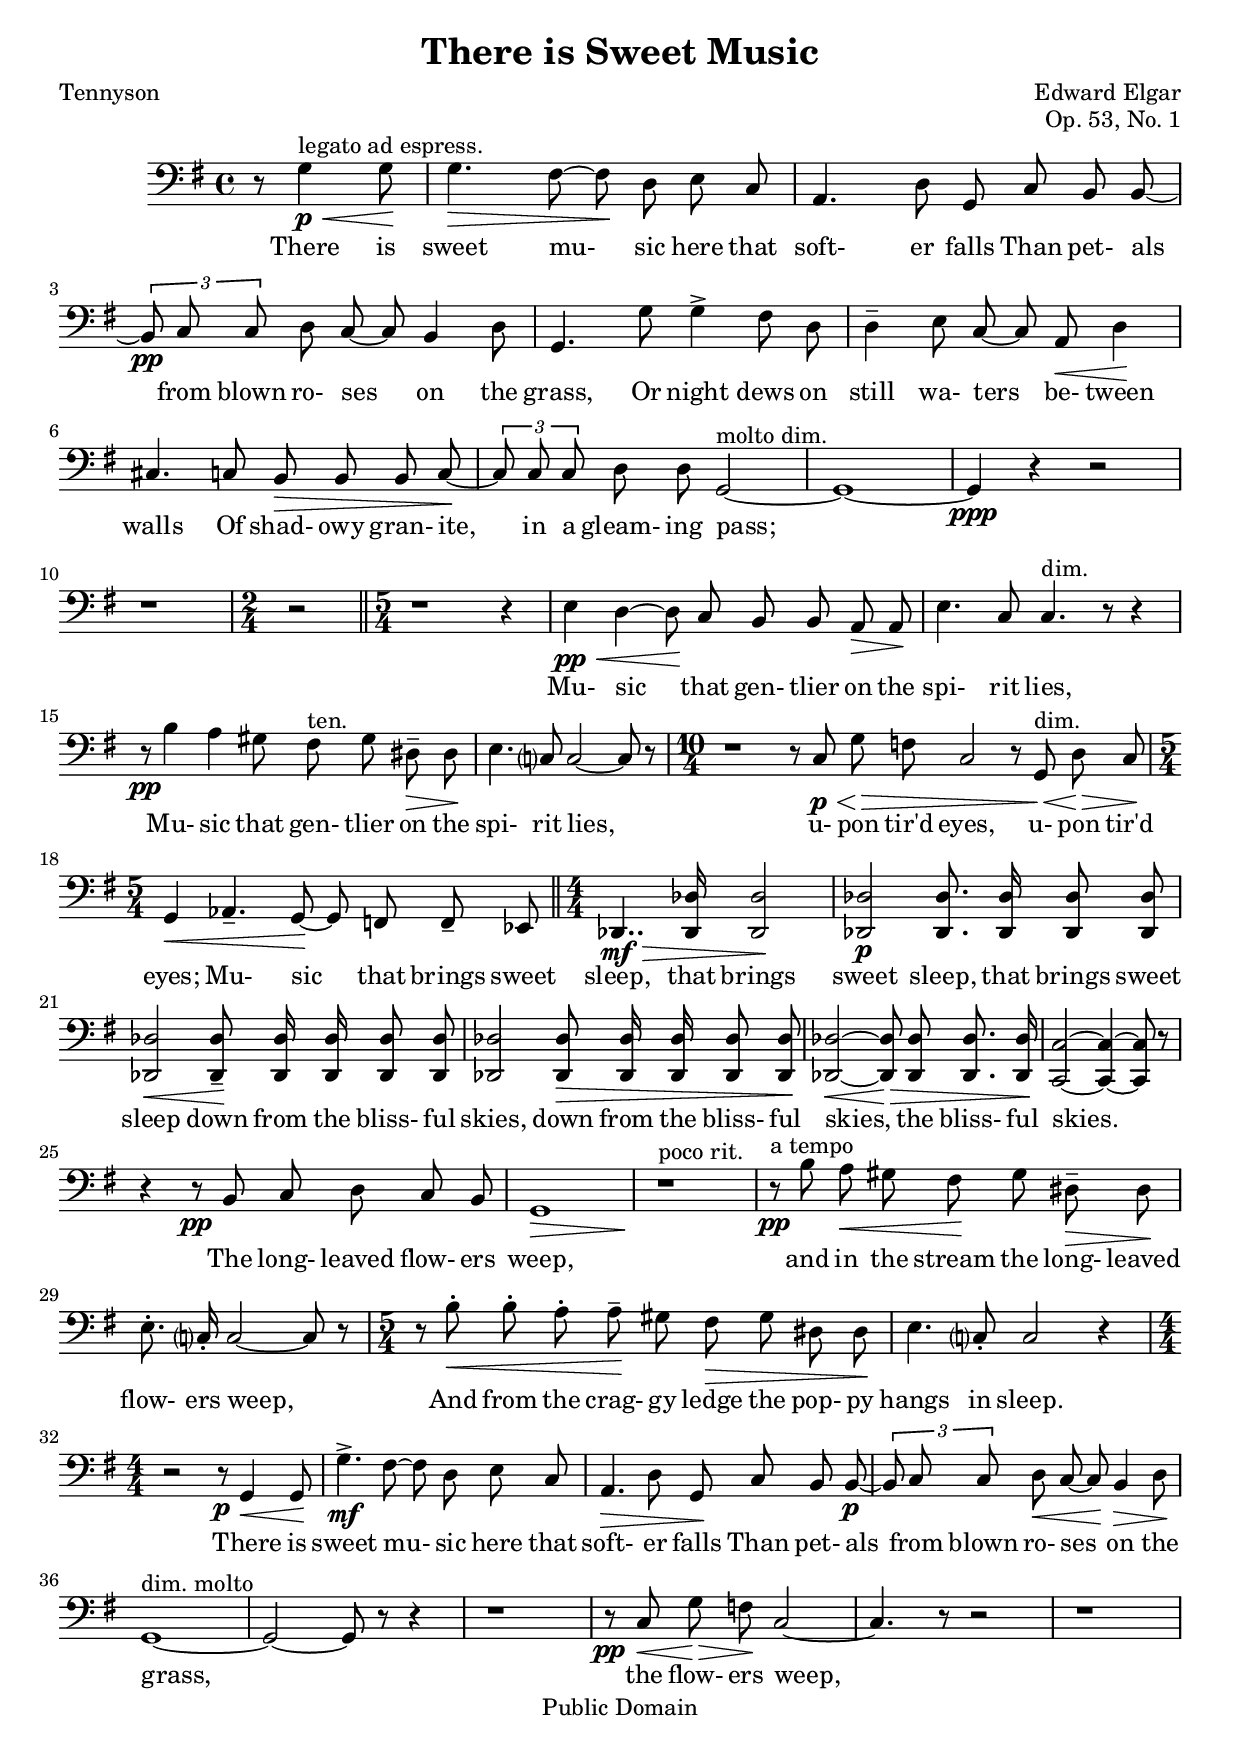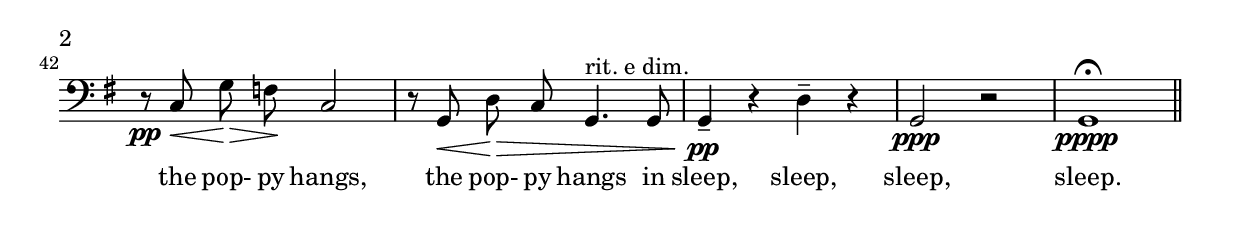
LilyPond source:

\version "2.16.0"
\include "mutopia-header.ly"

     melody = \relative c' {
        \clef "F"
        \key g \major
        \time 4/4

        \partial 2 r8 g4\p\<^"legato ad espress." g8\!
        g4.\> fis8 ~ fis\! d e c a4. d8 g, c b b ~
        \times 2/3 {b\pp c c} d c ~ c b4 d8
        g,4. g'8 g4-> fis8 d d4-- e8 c ~ c a\< d4\!
        cis4. c8 b\> b b c\! ~ \times 2/3 {c c c} d d g,2^"molto dim." ~
        g1 ~ g4\ppp r4 r2
        r1
        \time 2/4
        r2
        \bar "||"
        \time 5/4
        r1 r4
        e'4\pp\< d4 ~ d8\! c b b a\> a\!
        e'4. c8 c4.^"dim."r8 r4
        r8\pp b'4 a gis8 fis^"ten." gis dis--\> dis\!
        e4. c?8 c2 ~ c8 r8
        \time 10/4
        r1 r8 c8\p\< g'\!\> f! c2 r8 g\<^"dim." d'\!\> c\!
        \time 5/4
        g4\< as4.-- g8\! ~ g f f-- es
        \bar "||"
        \override Staff.TimeSignature #'style = #'()
        \time 4/4
        des4..\mf\> <<des16 des'16>> <<des,2 des'2\!>> <<des,2 des'2\p>> <<des,8. des'8.>> <<des,16 des'16>> <<des,8 des'8>> <<des,8 des'8>>
        << { des,2 des8 des16 des16 des8 des8 } {des'2\< des8--\! des16 des16 des8 des8 } >>
        << { des,2 des8 des16 des16 des8 des8 } {des'2 des8\> des16 des16 des8 des8\! } >>
        << { des,2 ~ des8 des8 des8. des16 } {  des'2\< ~ des8\!\> des8 des8. des16\! } >>
        << { c,2 ~ c4 ~ c8 } { c'2 ~ c4 ~ c8 } >> r8
        r4 r8\pp b c d c b g1\> r1\!^"poco rit."
        r8\pp^"a tempo" b'8 a\< gis fis\! gis dis--\> dis\!
        e8.-. c?16-. c2 ~ c8 r8
        \time 5/4
        r8 b'8-.\< b-. a-. a--\! gis fis\> gis dis dis\!
        e4. c?8-. c2 r4
        \time 4/4
        r2 r8\p g4\< g8\!
        g'4.->\mf fis8 ~ fis d e c
        a4.\> d8 g,\! c b b\p ~
        \times 2/3 {b c c} d\< c ~ c\! b4\> d8\!
        g,1^"dim. molto" ~ g2 ~ g8 r8 r4
        r1
        r8\pp c8\< g'\!\> f\! c2 ~
        c4. r8 r2
        r1
        r8\pp c8\< g'\!\> f\! c2
        r8 g8\< d'\!\> c g4.^"rit. e dim." g8
        g4--\pp r4 d'-- r
        g,2\ppp r2
        g1\pppp\fermata
       \bar "||"
     }

     text = \lyricmode {
        There is sweet mu- sic here that soft- er falls Than pet- als from blown ro- ses on the grass, Or night dews on still wa- ters be- tween walls Of shad- owy gran- ite, in a gleam- ing pass; Mu- sic that gen- tlier on the spi- rit lies, Mu- sic that gen- tlier on the spi- rit lies, u- pon tir'd eyes, u- pon tir'd eyes; Mu- sic that brings sweet sleep, that brings sweet sleep, that brings sweet sleep down from the bliss- ful skies, down from the bliss- ful skies, the bliss- ful skies. The long- leaved flow- ers weep, and in the stream the long- leaved flow- ers weep, And from the crag- gy ledge the pop- py hangs in sleep. There is sweet mu- sic here that soft- er falls Than pet- als from blown ro- ses on the grass, the flow- ers weep, the pop- py hangs, the pop- py hangs in sleep, sleep, sleep, sleep.
     }

     \score{
        <<
           \context Voice = one {
              \autoBeamOff
              \melody
           }
           \lyricsto "one" \new Lyrics \text
        >>
        \layout { }

  \midi {
    \tempo 4 = 60
    }


     }
